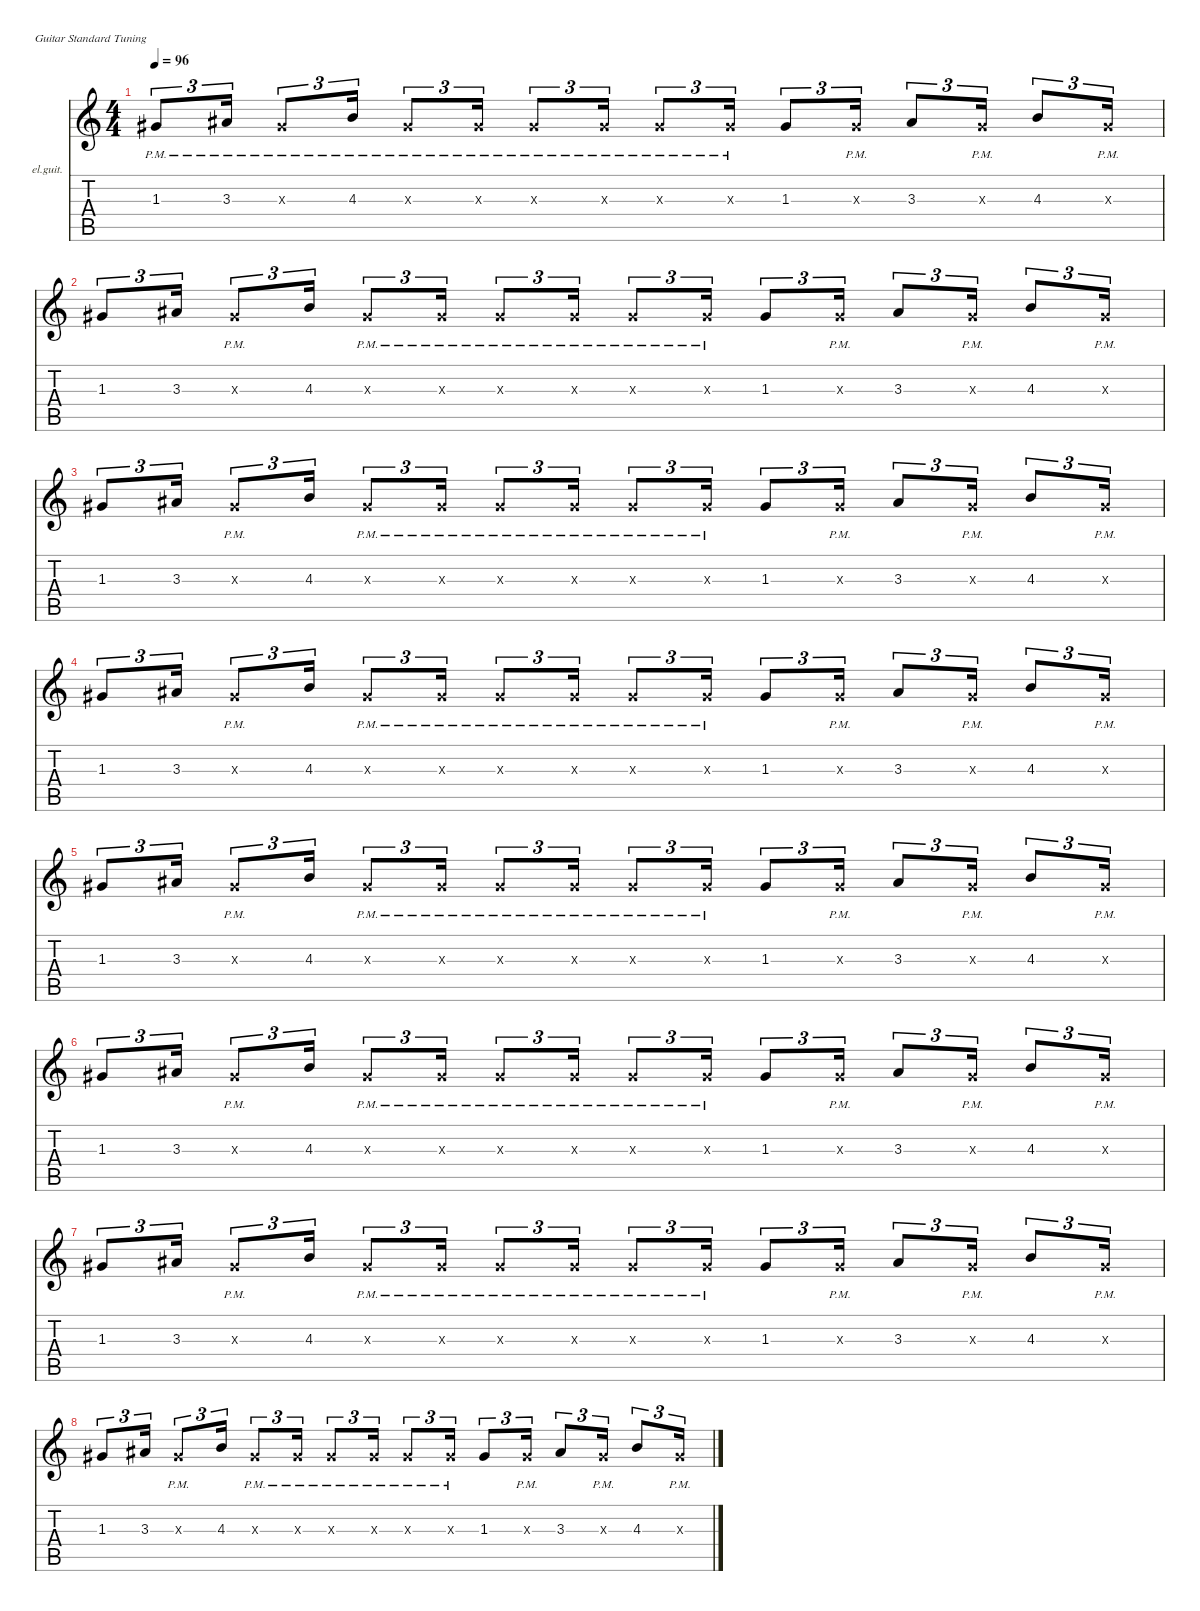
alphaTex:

\defaultSystemsLayout 4
\hideDynamics
\bracketExtendMode nobrackets
\firstSystemTrackNameOrientation horizontal
\otherSystemsTrackNameOrientation horizontal
\track ("Guitar (muted 1)" "el.guit.") {instrument electricguitarmuted}
\staff {score tabs}
\tuning (E4 B3 G3 D3 A2 E2)
\ts (4 4)
\tempo 96
\clef g2
\ks c
1.3{pm acc #}.8{tu (3 2) dy f beam Up} 3.3{pm acc #}.16{tu (3 2) beam Up} 1.3{pm x acc #}.8{tu (3 2) beam Up} 4.3{pm}.16{tu (3 2) beam Up} 1.3{pm x acc #}.8{tu (3 2) beam Up} 1.3{pm x acc #}.16{tu (3 2) beam Up} 1.3{pm x acc #}.8{tu (3 2) beam Up} 1.3{pm x acc #}.16{tu (3 2) beam Up} 1.3{pm x acc #}.8{tu (3 2) beam Up} 1.3{pm x acc #}.16{tu (3 2) beam Up} 1.3{acc #}.8{tu (3 2) beam Up} 1.3{pm x acc #}.16{tu (3 2) beam Up} 3.3{acc #}.8{tu (3 2) beam Up} 1.3{pm x acc #}.16{tu (3 2) beam Up} 4.3.8{tu (3 2) beam Up} 1.3{pm x acc #}.16{tu (3 2) beam Up} |
1.3{acc #}.8{tu (3 2) beam Up} 3.3{acc #}.16{tu (3 2) beam Up} 1.3{pm x acc #}.8{tu (3 2) beam Up} 4.3.16{tu (3 2) beam Up} 1.3{pm x acc #}.8{tu (3 2) beam Up} 1.3{pm x acc #}.16{tu (3 2) beam Up} 1.3{pm x acc #}.8{tu (3 2) beam Up} 1.3{pm x acc #}.16{tu (3 2) beam Up} 1.3{pm x acc #}.8{tu (3 2) beam Up} 1.3{pm x acc #}.16{tu (3 2) beam Up} 1.3{acc #}.8{tu (3 2) beam Up} 1.3{pm x acc #}.16{tu (3 2) beam Up} 3.3{acc #}.8{tu (3 2) beam Up} 1.3{pm x acc #}.16{tu (3 2) beam Up} 4.3.8{tu (3 2) beam Up} 1.3{pm x acc #}.16{tu (3 2) beam Up} |
1.3{acc #}.8{tu (3 2) beam Up} 3.3{acc #}.16{tu (3 2) beam Up} 1.3{pm x acc #}.8{tu (3 2) beam Up} 4.3.16{tu (3 2) beam Up} 1.3{pm x acc #}.8{tu (3 2) beam Up} 1.3{pm x acc #}.16{tu (3 2) beam Up} 1.3{pm x acc #}.8{tu (3 2) beam Up} 1.3{pm x acc #}.16{tu (3 2) beam Up} 1.3{pm x acc #}.8{tu (3 2) beam Up} 1.3{pm x acc #}.16{tu (3 2) beam Up} 1.3{acc #}.8{tu (3 2) beam Up} 1.3{pm x acc #}.16{tu (3 2) beam Up} 3.3{acc #}.8{tu (3 2) beam Up} 1.3{pm x acc #}.16{tu (3 2) beam Up} 4.3.8{tu (3 2) beam Up} 1.3{pm x acc #}.16{tu (3 2) beam Up} |
1.3{acc #}.8{tu (3 2) beam Up} 3.3{acc #}.16{tu (3 2) beam Up} 1.3{pm x acc #}.8{tu (3 2) beam Up} 4.3.16{tu (3 2) beam Up} 1.3{pm x acc #}.8{tu (3 2) beam Up} 1.3{pm x acc #}.16{tu (3 2) beam Up} 1.3{pm x acc #}.8{tu (3 2) beam Up} 1.3{pm x acc #}.16{tu (3 2) beam Up} 1.3{pm x acc #}.8{tu (3 2) beam Up} 1.3{pm x acc #}.16{tu (3 2) beam Up} 1.3{acc #}.8{tu (3 2) beam Up} 1.3{pm x acc #}.16{tu (3 2) beam Up} 3.3{acc #}.8{tu (3 2) beam Up} 1.3{pm x acc #}.16{tu (3 2) beam Up} 4.3.8{tu (3 2) beam Up} 1.3{pm x acc #}.16{tu (3 2) beam Up} |
1.3{acc #}.8{tu (3 2) beam Up} 3.3{acc #}.16{tu (3 2) beam Up} 1.3{pm x acc #}.8{tu (3 2) beam Up} 4.3.16{tu (3 2) beam Up} 1.3{pm x acc #}.8{tu (3 2) beam Up} 1.3{pm x acc #}.16{tu (3 2) beam Up} 1.3{pm x acc #}.8{tu (3 2) beam Up} 1.3{pm x acc #}.16{tu (3 2) beam Up} 1.3{pm x acc #}.8{tu (3 2) beam Up} 1.3{pm x acc #}.16{tu (3 2) beam Up} 1.3{acc #}.8{tu (3 2) beam Up} 1.3{pm x acc #}.16{tu (3 2) beam Up} 3.3{acc #}.8{tu (3 2) beam Up} 1.3{pm x acc #}.16{tu (3 2) beam Up} 4.3.8{tu (3 2) beam Up} 1.3{pm x acc #}.16{tu (3 2) beam Up} |
1.3{acc #}.8{tu (3 2) beam Up} 3.3{acc #}.16{tu (3 2) beam Up} 1.3{pm x acc #}.8{tu (3 2) beam Up} 4.3.16{tu (3 2) beam Up} 1.3{pm x acc #}.8{tu (3 2) beam Up} 1.3{pm x acc #}.16{tu (3 2) beam Up} 1.3{pm x acc #}.8{tu (3 2) beam Up} 1.3{pm x acc #}.16{tu (3 2) beam Up} 1.3{pm x acc #}.8{tu (3 2) beam Up} 1.3{pm x acc #}.16{tu (3 2) beam Up} 1.3{acc #}.8{tu (3 2) beam Up} 1.3{pm x acc #}.16{tu (3 2) beam Up} 3.3{acc #}.8{tu (3 2) beam Up} 1.3{pm x acc #}.16{tu (3 2) beam Up} 4.3.8{tu (3 2) beam Up} 1.3{pm x acc #}.16{tu (3 2) beam Up} |
1.3{acc #}.8{tu (3 2) beam Up} 3.3{acc #}.16{tu (3 2) beam Up} 1.3{pm x acc #}.8{tu (3 2) beam Up} 4.3.16{tu (3 2) beam Up} 1.3{pm x acc #}.8{tu (3 2) beam Up} 1.3{pm x acc #}.16{tu (3 2) beam Up} 1.3{pm x acc #}.8{tu (3 2) beam Up} 1.3{pm x acc #}.16{tu (3 2) beam Up} 1.3{pm x acc #}.8{tu (3 2) beam Up} 1.3{pm x acc #}.16{tu (3 2) beam Up} 1.3{acc #}.8{tu (3 2) beam Up} 1.3{pm x acc #}.16{tu (3 2) beam Up} 3.3{acc #}.8{tu (3 2) beam Up} 1.3{pm x acc #}.16{tu (3 2) beam Up} 4.3.8{tu (3 2) beam Up} 1.3{pm x acc #}.16{tu (3 2) beam Up} |
1.3{acc #}.8{tu (3 2) beam Up} 3.3{acc #}.16{tu (3 2) beam Up} 1.3{pm x acc #}.8{tu (3 2) beam Up} 4.3.16{tu (3 2) beam Up} 1.3{pm x acc #}.8{tu (3 2) beam Up} 1.3{pm x acc #}.16{tu (3 2) beam Up} 1.3{pm x acc #}.8{tu (3 2) beam Up} 1.3{pm x acc #}.16{tu (3 2) beam Up} 1.3{pm x acc #}.8{tu (3 2) beam Up} 1.3{pm x acc #}.16{tu (3 2) beam Up} 1.3{acc #}.8{tu (3 2) beam Up} 1.3{pm x acc #}.16{tu (3 2) beam Up} 3.3{acc #}.8{tu (3 2) beam Up} 1.3{pm x acc #}.16{tu (3 2) beam Up} 4.3.8{tu (3 2) beam Up} 1.3{pm x acc #}.16{tu (3 2) beam Up}
